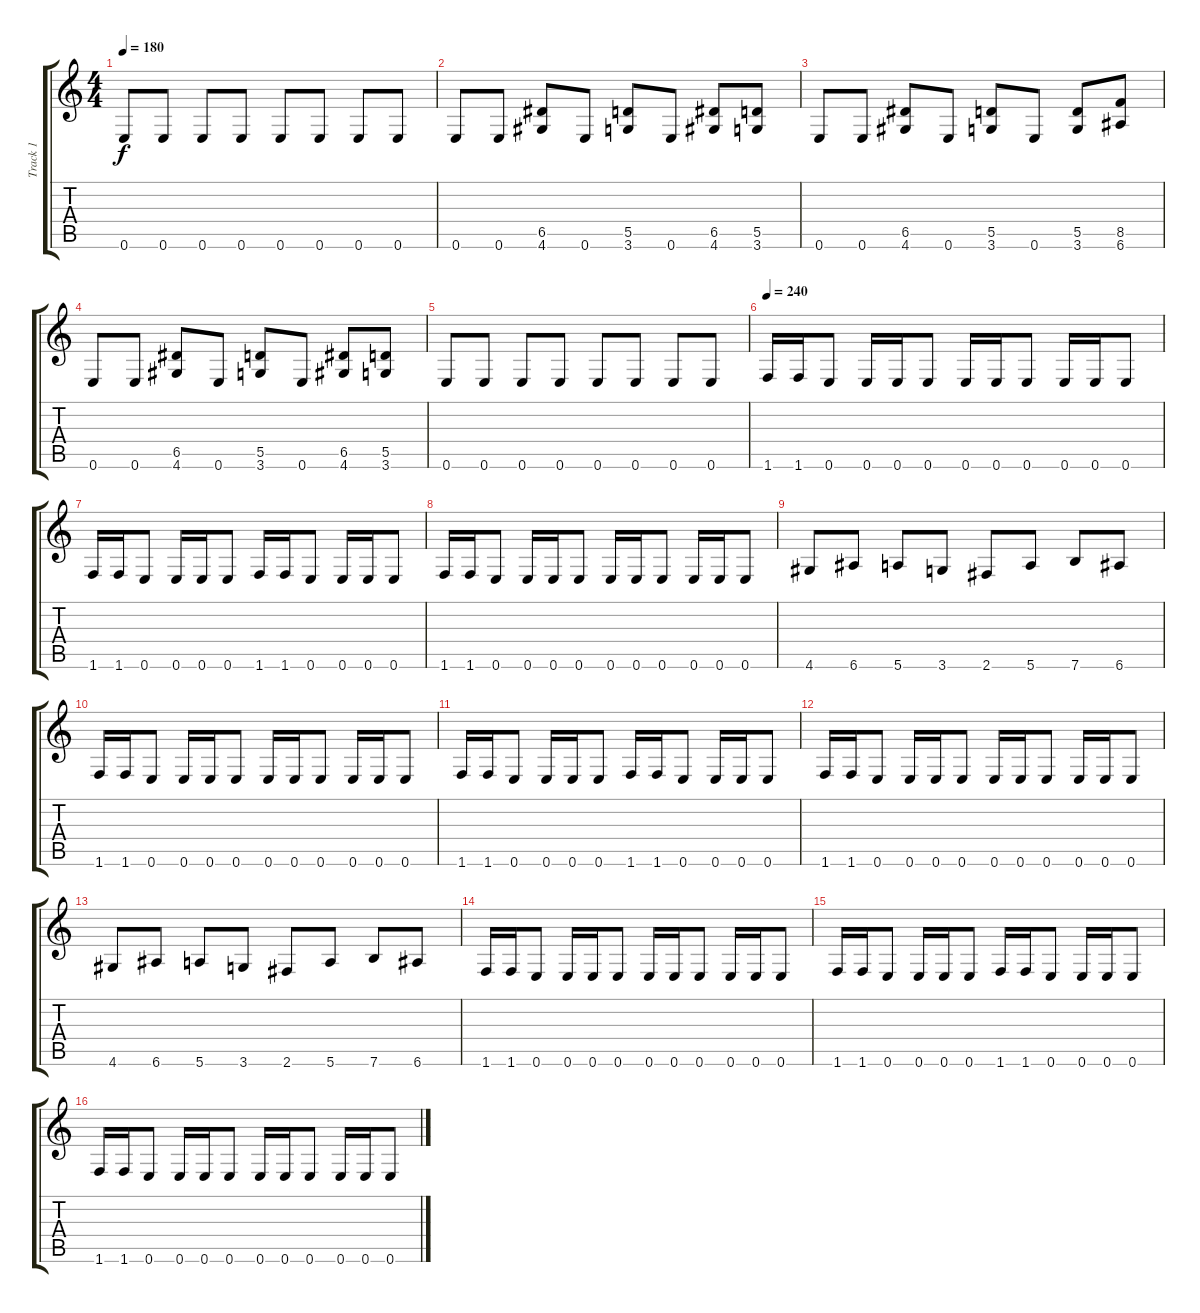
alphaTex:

\track ("Track 1" "Track 1") {instrument distortionguitar}
\staff {score tabs}
\tuning (E4 B3 G3 D3 A2 E2) {hide}
\ts (4 4)
\tempo 180
\clef g2
\ks c
0.6.8{dy f} 0.6.8 0.6.8 0.6.8 0.6.8 0.6.8 0.6.8 0.6.8 |
0.6.8 0.6.8 (6.5 4.6).8 0.6.8 (5.5 3.6).8 0.6.8 (6.5 4.6).8 (5.5 3.6).8 |
0.6.8 0.6.8 (6.5 4.6).8 0.6.8 (5.5 3.6).8 0.6.8 (5.5 3.6).8 (8.5 6.6).8 |
0.6.8 0.6.8 (6.5 4.6).8 0.6.8 (5.5 3.6).8 0.6.8 (6.5 4.6).8 (5.5 3.6).8 |
0.6.8 0.6.8 0.6.8 0.6.8 0.6.8 0.6.8 0.6.8 0.6.8 |
\tempo 240
1.6.16 1.6.16 0.6.8 0.6.16 0.6.16 0.6.8 0.6.16 0.6.16 0.6.8 0.6.16 0.6.16 0.6.8 |
1.6.16 1.6.16 0.6.8 0.6.16 0.6.16 0.6.8 1.6.16 1.6.16 0.6.8 0.6.16 0.6.16 0.6.8 |
1.6.16 1.6.16 0.6.8 0.6.16 0.6.16 0.6.8 0.6.16 0.6.16 0.6.8 0.6.16 0.6.16 0.6.8 |
4.6.8 6.6.8 5.6.8 3.6.8 2.6.8 5.6.8 7.6.8 6.6.8 |
1.6.16 1.6.16 0.6.8 0.6.16 0.6.16 0.6.8 0.6.16 0.6.16 0.6.8 0.6.16 0.6.16 0.6.8 |
1.6.16 1.6.16 0.6.8 0.6.16 0.6.16 0.6.8 1.6.16 1.6.16 0.6.8 0.6.16 0.6.16 0.6.8 |
1.6.16 1.6.16 0.6.8 0.6.16 0.6.16 0.6.8 0.6.16 0.6.16 0.6.8 0.6.16 0.6.16 0.6.8 |
4.6.8 6.6.8 5.6.8 3.6.8 2.6.8 5.6.8 7.6.8 6.6.8 |
1.6.16 1.6.16 0.6.8 0.6.16 0.6.16 0.6.8 0.6.16 0.6.16 0.6.8 0.6.16 0.6.16 0.6.8 |
1.6.16 1.6.16 0.6.8 0.6.16 0.6.16 0.6.8 1.6.16 1.6.16 0.6.8 0.6.16 0.6.16 0.6.8 |
1.6.16 1.6.16 0.6.8 0.6.16 0.6.16 0.6.8 0.6.16 0.6.16 0.6.8 0.6.16 0.6.16 0.6.8
